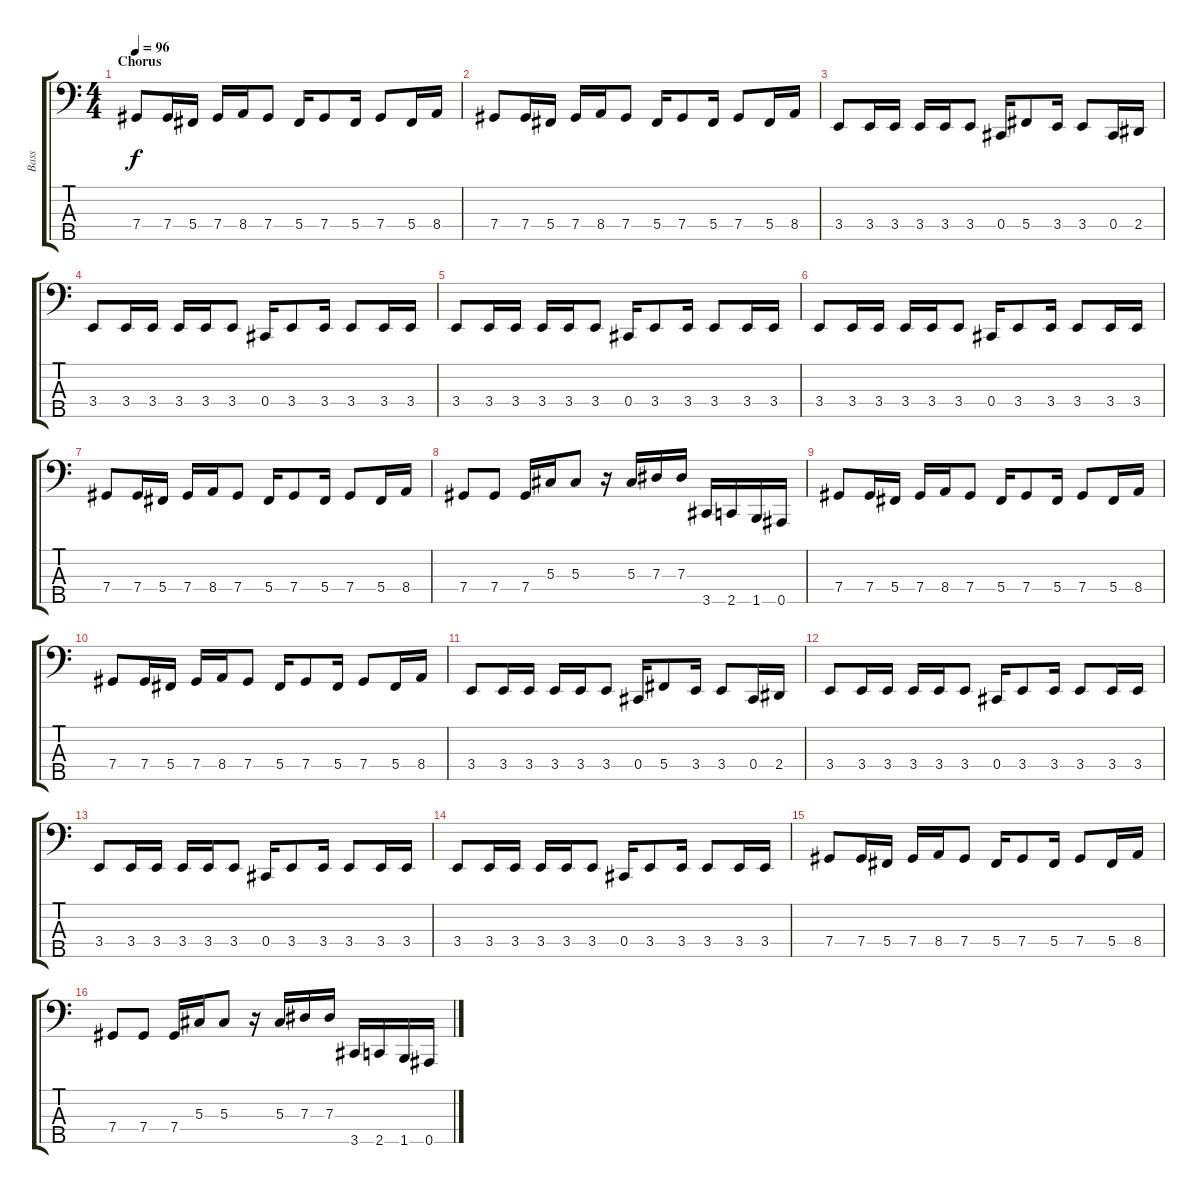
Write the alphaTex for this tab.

\track ("Bass" "Bass") {instrument electricbassfinger}
\staff {score tabs}
\tuning (Gb2 Db2 Ab1 Db1 Bb0) {hide}
\ts (4 4)
\section ("" "Chorus")
\tempo 96
\clef f4
\ks c
7.4.8{dy f} 7.4.16 5.4.16 7.4.16 8.4.16 7.4.8 5.4.16 7.4.8 5.4.16 7.4.8 5.4.16 8.4.16 |
7.4.8 7.4.16 5.4.16 7.4.16 8.4.16 7.4.8 5.4.16 7.4.8 5.4.16 7.4.8 5.4.16 8.4.16 |
3.4.8 3.4.16 3.4.16 3.4.16 3.4.16 3.4.8 0.4.16 5.4.8 3.4.16 3.4.8 0.4.16 2.4.16 |
3.4.8 3.4.16 3.4.16 3.4.16 3.4.16 3.4.8 0.4.16 3.4.8 3.4.16 3.4.8 3.4.16 3.4.16 |
3.4.8 3.4.16 3.4.16 3.4.16 3.4.16 3.4.8 0.4.16 3.4.8 3.4.16 3.4.8 3.4.16 3.4.16 |
3.4.8 3.4.16 3.4.16 3.4.16 3.4.16 3.4.8 0.4.16 3.4.8 3.4.16 3.4.8 3.4.16 3.4.16 |
7.4.8 7.4.16 5.4.16 7.4.16 8.4.16 7.4.8 5.4.16 7.4.8 5.4.16 7.4.8 5.4.16 8.4.16 |
7.4.8 7.4.8 7.4.16 5.3.16 5.3.8 r.16 5.3.16 7.3.16 7.3.16 3.5.16 2.5.16 1.5.16 0.5.16 |
7.4.8 7.4.16 5.4.16 7.4.16 8.4.16 7.4.8 5.4.16 7.4.8 5.4.16 7.4.8 5.4.16 8.4.16 |
7.4.8 7.4.16 5.4.16 7.4.16 8.4.16 7.4.8 5.4.16 7.4.8 5.4.16 7.4.8 5.4.16 8.4.16 |
3.4.8 3.4.16 3.4.16 3.4.16 3.4.16 3.4.8 0.4.16 5.4.8 3.4.16 3.4.8 0.4.16 2.4.16 |
3.4.8 3.4.16 3.4.16 3.4.16 3.4.16 3.4.8 0.4.16 3.4.8 3.4.16 3.4.8 3.4.16 3.4.16 |
3.4.8 3.4.16 3.4.16 3.4.16 3.4.16 3.4.8 0.4.16 3.4.8 3.4.16 3.4.8 3.4.16 3.4.16 |
3.4.8 3.4.16 3.4.16 3.4.16 3.4.16 3.4.8 0.4.16 3.4.8 3.4.16 3.4.8 3.4.16 3.4.16 |
7.4.8 7.4.16 5.4.16 7.4.16 8.4.16 7.4.8 5.4.16 7.4.8 5.4.16 7.4.8 5.4.16 8.4.16 |
7.4.8 7.4.8 7.4.16 5.3.16 5.3.8 r.16 5.3.16 7.3.16 7.3.16 3.5.16 2.5.16 1.5.16 0.5.16
